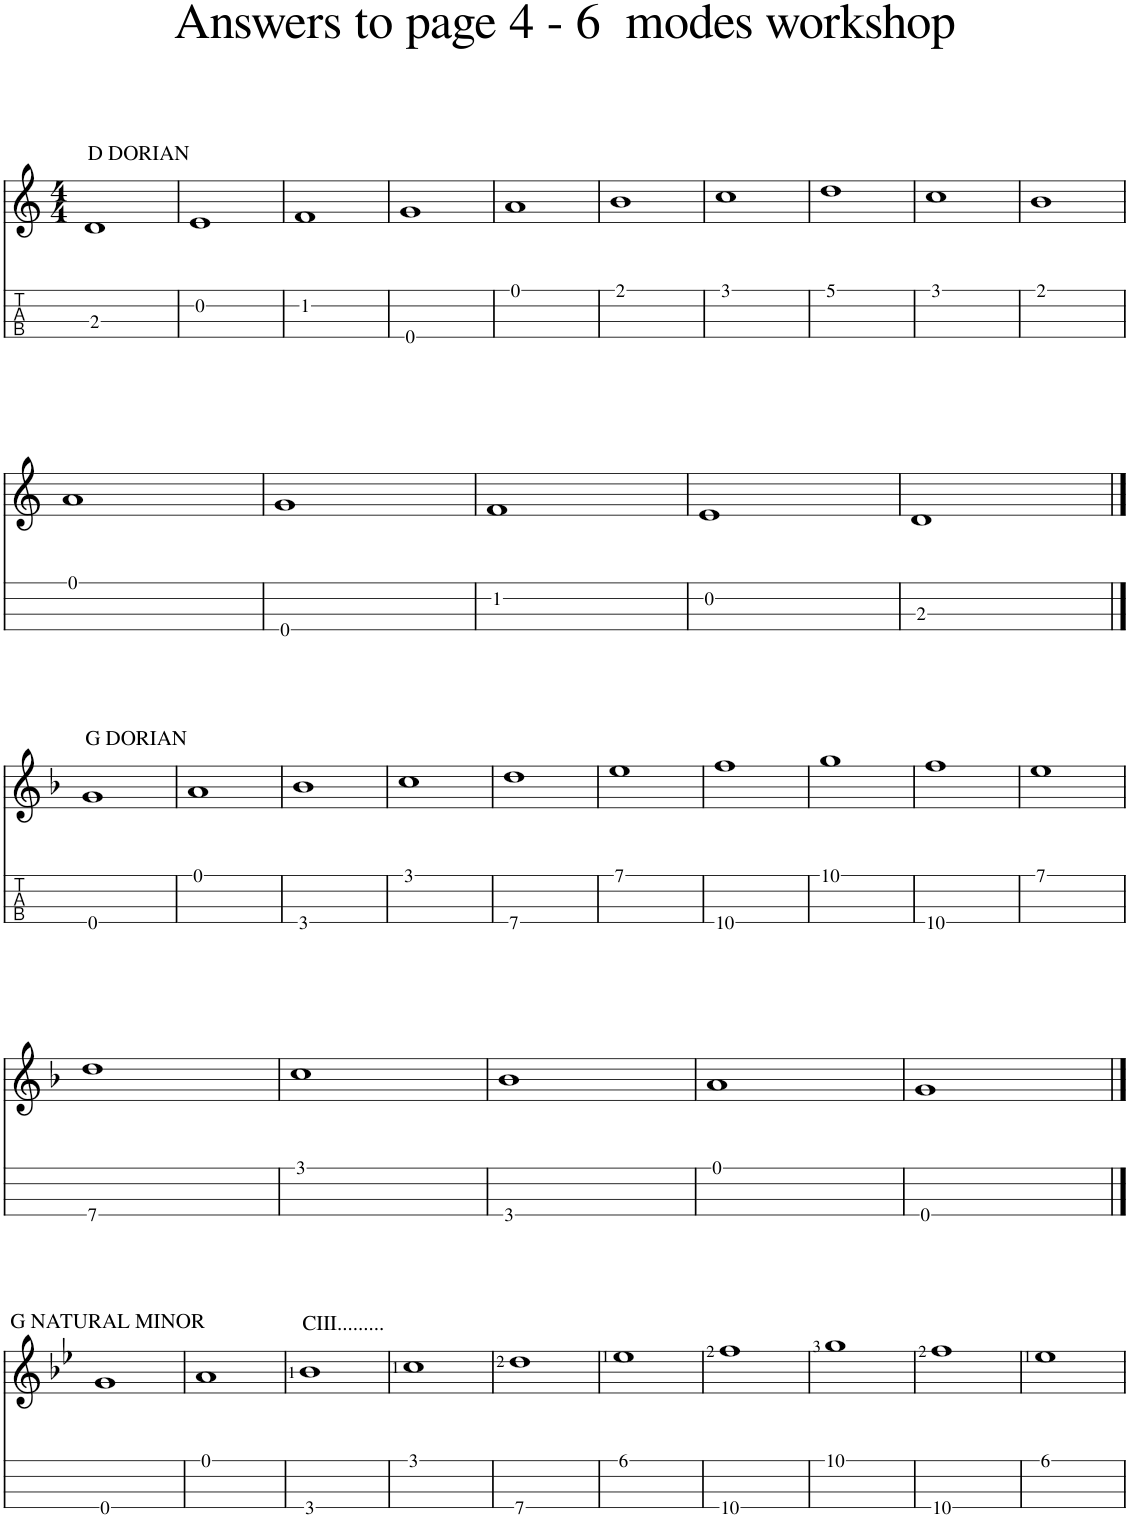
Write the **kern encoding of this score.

**kern	**kern
*part2	*part1
*staff2	*staff1
*I"Ukulele (Tablature)	*I"Ukulele
*stria4	*
*	*clefG2
*k[]	*k[]
*M4/4	*M4/4
=1	=1
!	!LO:TX:a:t=D DORIAN
1d	1d
=2	=2
1e	1e
=3	=3
1f	1f
=4	=4
1g	1g
=5	=5
1a	1a
=6	=6
1b	1b
=7	=7
1cc	1cc
=8	=8
1dd	1dd
=9	=9
1cc	1cc
=10	=10
1b	1b
!!LO:LB:g=z
=11	=11
1a	1a
=12	=12
1g	1g
=13	=13
1f	1f
=14	=14
1e	1e
=15	=15
1d	1d
!!LO:LB:g=z
==1	==1
*stria4	*
*k[b-]	*k[b-]
!	!LO:TX:a:t=G DORIAN
1g	1g
=2	=2
1a	1a
=3	=3
1b-	1b-
=4	=4
1cc	1cc
=5	=5
1dd	1dd
=6	=6
1ee	1ee
=7	=7
1ff	1ff
=8	=8
1gg	1gg
=9	=9
1ff	1ff
=10	=10
1ee	1ee
!!LO:LB:g=z
=11	=11
1dd	1dd
=12	=12
1cc	1cc
=13	=13
1b-	1b-
=14	=14
1a	1a
=15	=15
1g	1g
!!LO:LB:g=z
==1	==1
*stria4	*
*k[b-e-]	*k[b-e-]
!	!LO:TX:a:t=G NATURAL MINOR
1g	1g
=2	=2
1a	1a
=3	=3
!	!LO:TX:a:t=CIII.........
1b-	1b-
=4	=4
1cc	1cc
=5	=5
1dd	1dd
=6	=6
1ee-	1ee-
=7	=7
1ff	1ff
=8	=8
1gg	1gg
=9	=9
1ff	1ff
=10	=10
1ee-	1ee-
=	=
*-	*-
